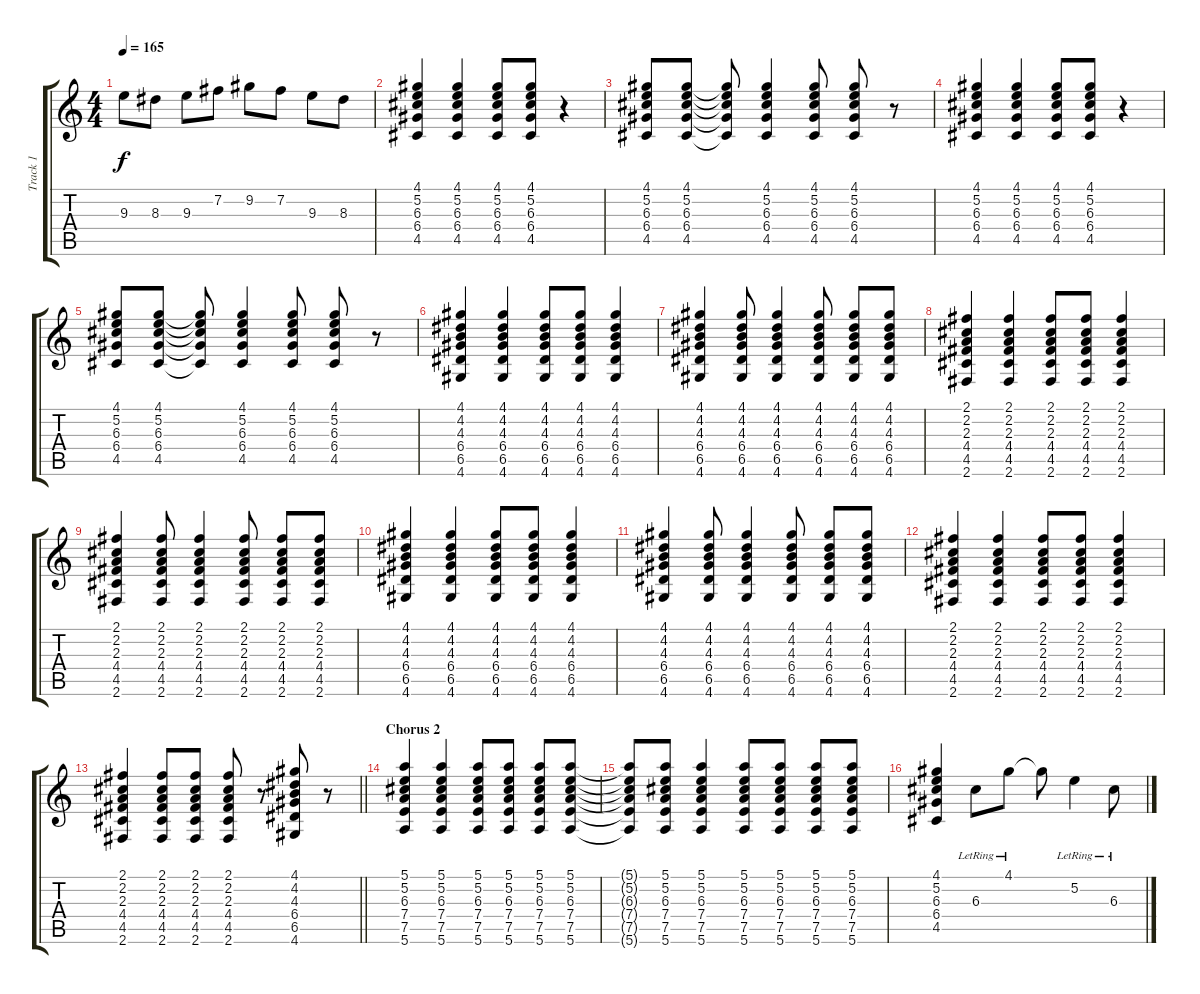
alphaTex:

\track ("Track 1" "Track 1") {instrument electricguitarjazz}
\staff {score tabs}
\tuning (E4 B3 G3 D3 A2 E2) {hide}
\ts (4 4)
\tempo 165
\clef g2
\ks c
9.3.8{dy f} 8.3.8 9.3.8 7.2.8 9.2.8 7.2.8 9.3.8 8.3.8 |
(4.1 5.2 6.3 6.4 4.5).4 (4.1 5.2 6.3 6.4 4.5).4 (4.1 5.2 6.3 6.4 4.5).8 (4.1 5.2 6.3 6.4 4.5).8 r.4 |
(4.1 5.2 6.3 6.4 4.5).8 (4.1 5.2 6.3 6.4 4.5).8 (4.1{t} 5.2{t} 6.3{t} 6.4{t} 4.5{t}).8 (4.1 5.2 6.3 6.4 4.5).4 (4.1 5.2 6.3 6.4 4.5).8 (4.1 5.2 6.3 6.4 4.5).8 r.8 |
(4.1 5.2 6.3 6.4 4.5).4 (4.1 5.2 6.3 6.4 4.5).4 (4.1 5.2 6.3 6.4 4.5).8 (4.1 5.2 6.3 6.4 4.5).8 r.4 |
(4.1 5.2 6.3 6.4 4.5).8 (4.1 5.2 6.3 6.4 4.5).8 (4.1{t} 5.2{t} 6.3{t} 6.4{t} 4.5{t}).8 (4.1 5.2 6.3 6.4 4.5).4 (4.1 5.2 6.3 6.4 4.5).8 (4.1 5.2 6.3 6.4 4.5).8 r.8 |
(4.1 4.2 4.3 6.4 6.5 4.6).4 (4.1 4.2 4.3 6.4 6.5 4.6).4 (4.1 4.2 4.3 6.4 6.5 4.6).8 (4.1 4.2 4.3 6.4 6.5 4.6).8 (4.1 4.2 4.3 6.4 6.5 4.6).4 |
(4.1 4.2 4.3 6.4 6.5 4.6).4 (4.1 4.2 4.3 6.4 6.5 4.6).8 (4.1 4.2 4.3 6.4 6.5 4.6).4 (4.1 4.2 4.3 6.4 6.5 4.6).8 (4.1 4.2 4.3 6.4 6.5 4.6).8 (4.1 4.2 4.3 6.4 6.5 4.6).8 |
(2.1 2.2 2.3 4.4 4.5 2.6).4 (2.1 2.2 2.3 4.4 4.5 2.6).4 (2.1 2.2 2.3 4.4 4.5 2.6).8 (2.1 2.2 2.3 4.4 4.5 2.6).8 (2.1 2.2 2.3 4.4 4.5 2.6).4 |
(2.1 2.2 2.3 4.4 4.5 2.6).4 (2.1 2.2 2.3 4.4 4.5 2.6).8 (2.1 2.2 2.3 4.4 4.5 2.6).4 (2.1 2.2 2.3 4.4 4.5 2.6).8 (2.1 2.2 2.3 4.4 4.5 2.6).8 (2.1 2.2 2.3 4.4 4.5 2.6).8 |
(4.1 4.2 4.3 6.4 6.5 4.6).4 (4.1 4.2 4.3 6.4 6.5 4.6).4 (4.1 4.2 4.3 6.4 6.5 4.6).8 (4.1 4.2 4.3 6.4 6.5 4.6).8 (4.1 4.2 4.3 6.4 6.5 4.6).4 |
(4.1 4.2 4.3 6.4 6.5 4.6).4 (4.1 4.2 4.3 6.4 6.5 4.6).8 (4.1 4.2 4.3 6.4 6.5 4.6).4 (4.1 4.2 4.3 6.4 6.5 4.6).8 (4.1 4.2 4.3 6.4 6.5 4.6).8 (4.1 4.2 4.3 6.4 6.5 4.6).8 |
(2.1 2.2 2.3 4.4 4.5 2.6).4 (2.1 2.2 2.3 4.4 4.5 2.6).4 (2.1 2.2 2.3 4.4 4.5 2.6).8 (2.1 2.2 2.3 4.4 4.5 2.6).8 (2.1 2.2 2.3 4.4 4.5 2.6).4 |
\barLineRight lightlight
(2.1 2.2 2.3 4.4 4.5 2.6).4 (2.1 2.2 2.3 4.4 4.5 2.6).8 (2.1 2.2 2.3 4.4 4.5 2.6).8 (2.1 2.2 2.3 4.4 4.5 2.6).8 r.8 (4.1 4.2 4.3 6.4 6.5 4.6).8 r.8 |
\section ("" "Chorus 2")
(5.1 5.2 6.3 7.4 7.5 5.6).4 (5.1 5.2 6.3 7.4 7.5 5.6).4 (5.1 5.2 6.3 7.4 7.5 5.6).8 (5.1 5.2 6.3 7.4 7.5 5.6).8 (5.1 5.2 6.3 7.4 7.5 5.6).8 (5.1 5.2 6.3 7.4 7.5 5.6).8 |
(5.1{t} 5.2{t} 6.3{t} 7.4{t} 7.5{t} 5.6{t}).8 (5.1 5.2 6.3 7.4 7.5 5.6).8 (5.1 5.2 6.3 7.4 7.5 5.6).4 (5.1 5.2 6.3 7.4 7.5 5.6).8 (5.1 5.2 6.3 7.4 7.5 5.6).8 (5.1 5.2 6.3 7.4 7.5 5.6).8 (5.1 5.2 6.3 7.4 7.5 5.6).8 |
(4.1 5.2 6.3 6.4 4.5).4 6.3{lr}.8 4.1{lr}.8 4.1{t}.8 5.2{lr}.4 6.3{lr}.8
